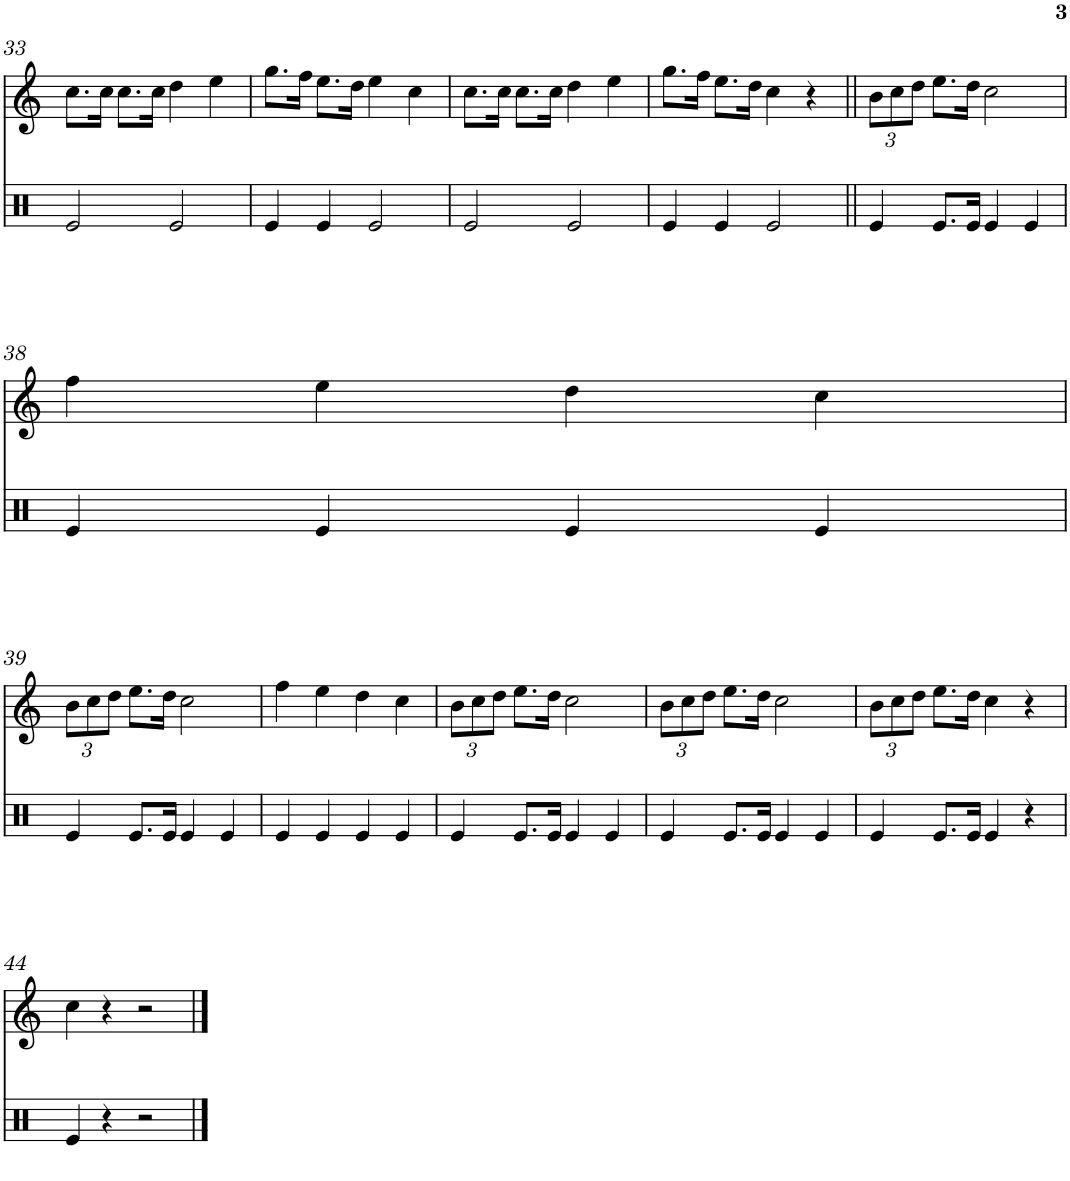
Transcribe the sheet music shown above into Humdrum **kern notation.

**kern	**kern
*part2	*part1
*staff2	*staff1
*I"Timbal	*I"Gralla
!!LO:PB:g=z
*clefX	*clefG2
*k[]	*k[]
*M4/4	*M4/4
=33	=33
2e/	8.cc\L
.	16cc\Jk
.	8.cc\L
.	16cc\Jk
2e/	4dd\
.	4ee\
=34	=34
4e/	8.gg\L
.	16ff\Jk
4e/	8.ee\L
.	16dd\Jk
2e/	4ee\
.	4cc\
=35	=35
2e/	8.cc\L
.	16cc\Jk
.	8.cc\L
.	16cc\Jk
2e/	4dd\
.	4ee\
=36	=36
4e/	8.gg\L
.	16ff\Jk
4e/	8.ee\L
.	16dd\Jk
2e/	4cc\
.	4r
=37||	=37||
*	*Xbrackettup
4e/	12b\L
.	12cc\
.	12dd\J
8.e/L	8.ee\L
16e/Jk	16dd\Jk
4e/	2cc\
4e/	.
!!LO:LB:g=z
=38	=38
4e/	4ff\
4e/	4ee\
4e/	4dd\
4e/	4cc\
!!LO:LB:g=z
=39	=39
4e/	12b\L
.	12cc\
.	12dd\J
8.e/L	8.ee\L
16e/Jk	16dd\Jk
4e/	2cc\
4e/	.
=40	=40
4e/	4ff\
4e/	4ee\
4e/	4dd\
4e/	4cc\
=41	=41
4e/	12b\L
.	12cc\
.	12dd\J
8.e/L	8.ee\L
16e/Jk	16dd\Jk
4e/	2cc\
4e/	.
=42	=42
4e/	12b\L
.	12cc\
.	12dd\J
8.e/L	8.ee\L
16e/Jk	16dd\Jk
4e/	2cc\
4e/	.
=43	=43
4e/	12b\L
.	12cc\
.	12dd\J
8.e/L	8.ee\L
16e/Jk	16dd\Jk
4e/	4cc\
4r	4r
!!LO:LB:g=z
=44	=44
4e/	4cc\
4r	4r
2r	2r
==	==
*-	*-
